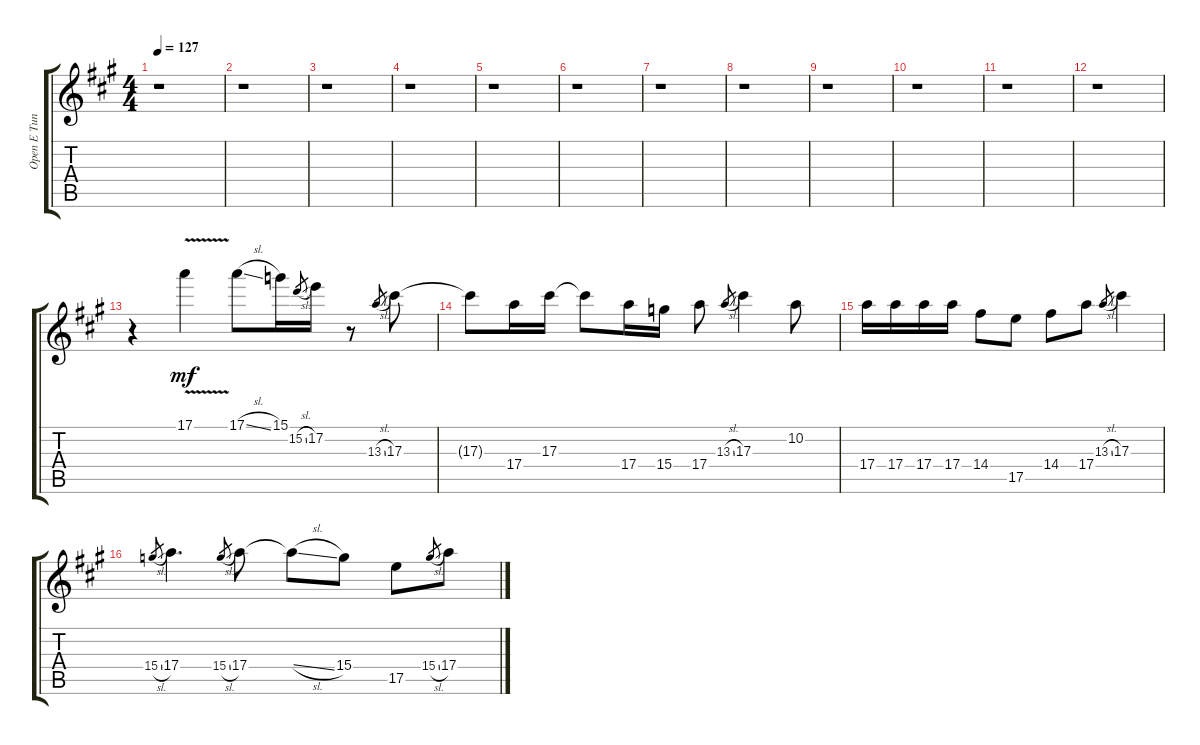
\track ("Open E Tuning Dist Gtr." "Open E Tun") {instrument distortionguitar}
\staff {score tabs}
\tuning (E4 B3 Ab3 E3 B2 E2) {hide}
\ts (4 4)
\tempo 127
\clef g2
\ks a
r.1{dy mf} |
r.1 |
r.1 |
r.1 |
r.1 |
r.1 |
r.1 |
r.1 |
r.1 |
r.1 |
r.1 |
r.1 |
r.4 17.1{v}.4 17.1{sl}.8 15.1.16 15.2{sl}.8{gr} 17.2.16 r.8 13.3{sl}.8{gr} 17.3.8 |
17.3{t}.8 17.4.16 17.3.16 17.3{t}.8 17.4.16 15.4.16 17.4.8 13.3{sl}.8{gr} 17.3.4 10.2.8 |
17.4.16 17.4.16 17.4.16 17.4.16 14.4.8 17.5.8 14.4.8 17.4.8 13.3{sl}.8{gr} 17.3.4 |
15.4{sl}.8{gr} 17.4.4{d} 15.4{sl}.8{gr} 17.4.8 17.4{sl t}.8 15.4.8 17.5.8 15.4{sl}.8{gr} 17.4.8
